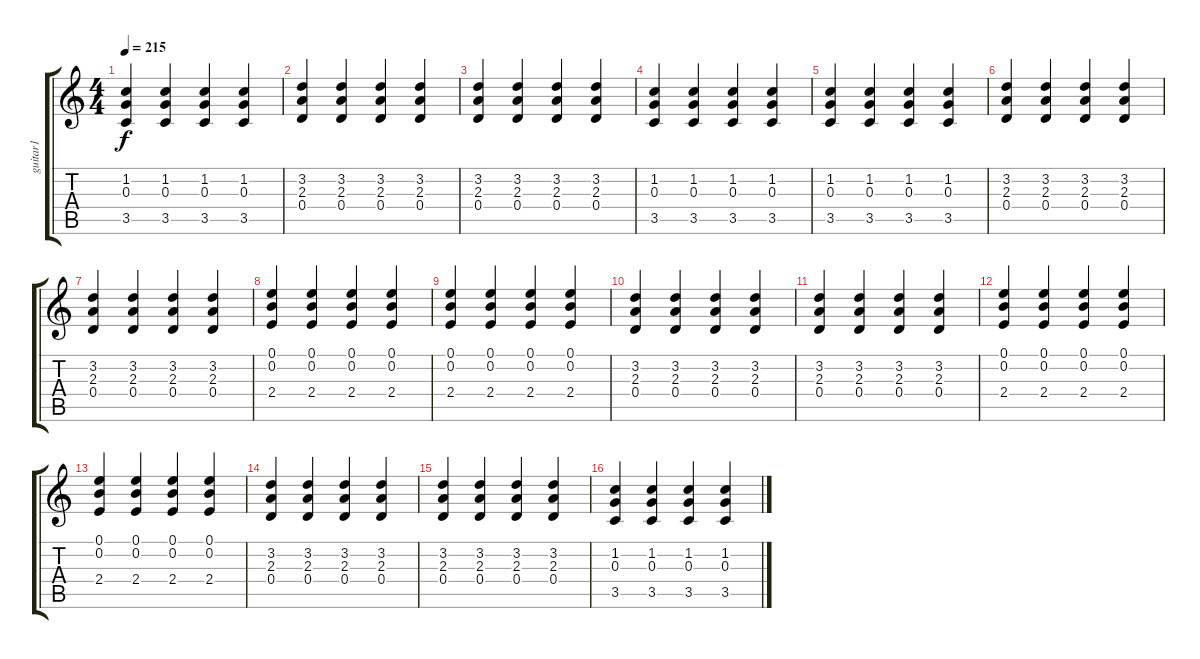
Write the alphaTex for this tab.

\track ("guitar1" "guitar1") {instrument distortionguitar}
\staff {score tabs}
\tuning (E4 B3 G3 D3 A2 E2) {hide}
\ts (4 4)
\tempo 215
\clef g2
\ks c
(1.2 0.3 3.5).4{dy f} (1.2 0.3 3.5).4 (1.2 0.3 3.5).4 (1.2 0.3 3.5).4 |
(3.2 2.3 0.4).4 (3.2 2.3 0.4).4 (3.2 2.3 0.4).4 (3.2 2.3 0.4).4 |
(3.2 2.3 0.4).4 (3.2 2.3 0.4).4 (3.2 2.3 0.4).4 (3.2 2.3 0.4).4 |
(1.2 0.3 3.5).4 (1.2 0.3 3.5).4 (1.2 0.3 3.5).4 (1.2 0.3 3.5).4 |
(1.2 0.3 3.5).4 (1.2 0.3 3.5).4 (1.2 0.3 3.5).4 (1.2 0.3 3.5).4 |
(3.2 2.3 0.4).4 (3.2 2.3 0.4).4 (3.2 2.3 0.4).4 (3.2 2.3 0.4).4 |
(3.2 2.3 0.4).4 (3.2 2.3 0.4).4 (3.2 2.3 0.4).4 (3.2 2.3 0.4).4 |
(0.1 0.2 2.4).4 (0.1 0.2 2.4).4 (0.1 0.2 2.4).4 (0.1 0.2 2.4).4 |
(0.1 0.2 2.4).4 (0.1 0.2 2.4).4 (0.1 0.2 2.4).4 (0.1 0.2 2.4).4 |
(3.2 2.3 0.4).4 (3.2 2.3 0.4).4 (3.2 2.3 0.4).4 (3.2 2.3 0.4).4 |
(3.2 2.3 0.4).4 (3.2 2.3 0.4).4 (3.2 2.3 0.4).4 (3.2 2.3 0.4).4 |
(0.1 0.2 2.4).4 (0.1 0.2 2.4).4 (0.1 0.2 2.4).4 (0.1 0.2 2.4).4 |
(0.1 0.2 2.4).4 (0.1 0.2 2.4).4 (0.1 0.2 2.4).4 (0.1 0.2 2.4).4 |
(3.2 2.3 0.4).4 (3.2 2.3 0.4).4 (3.2 2.3 0.4).4 (3.2 2.3 0.4).4 |
(3.2 2.3 0.4).4 (3.2 2.3 0.4).4 (3.2 2.3 0.4).4 (3.2 2.3 0.4).4 |
(1.2 0.3 3.5).4 (1.2 0.3 3.5).4 (1.2 0.3 3.5).4 (1.2 0.3 3.5).4
